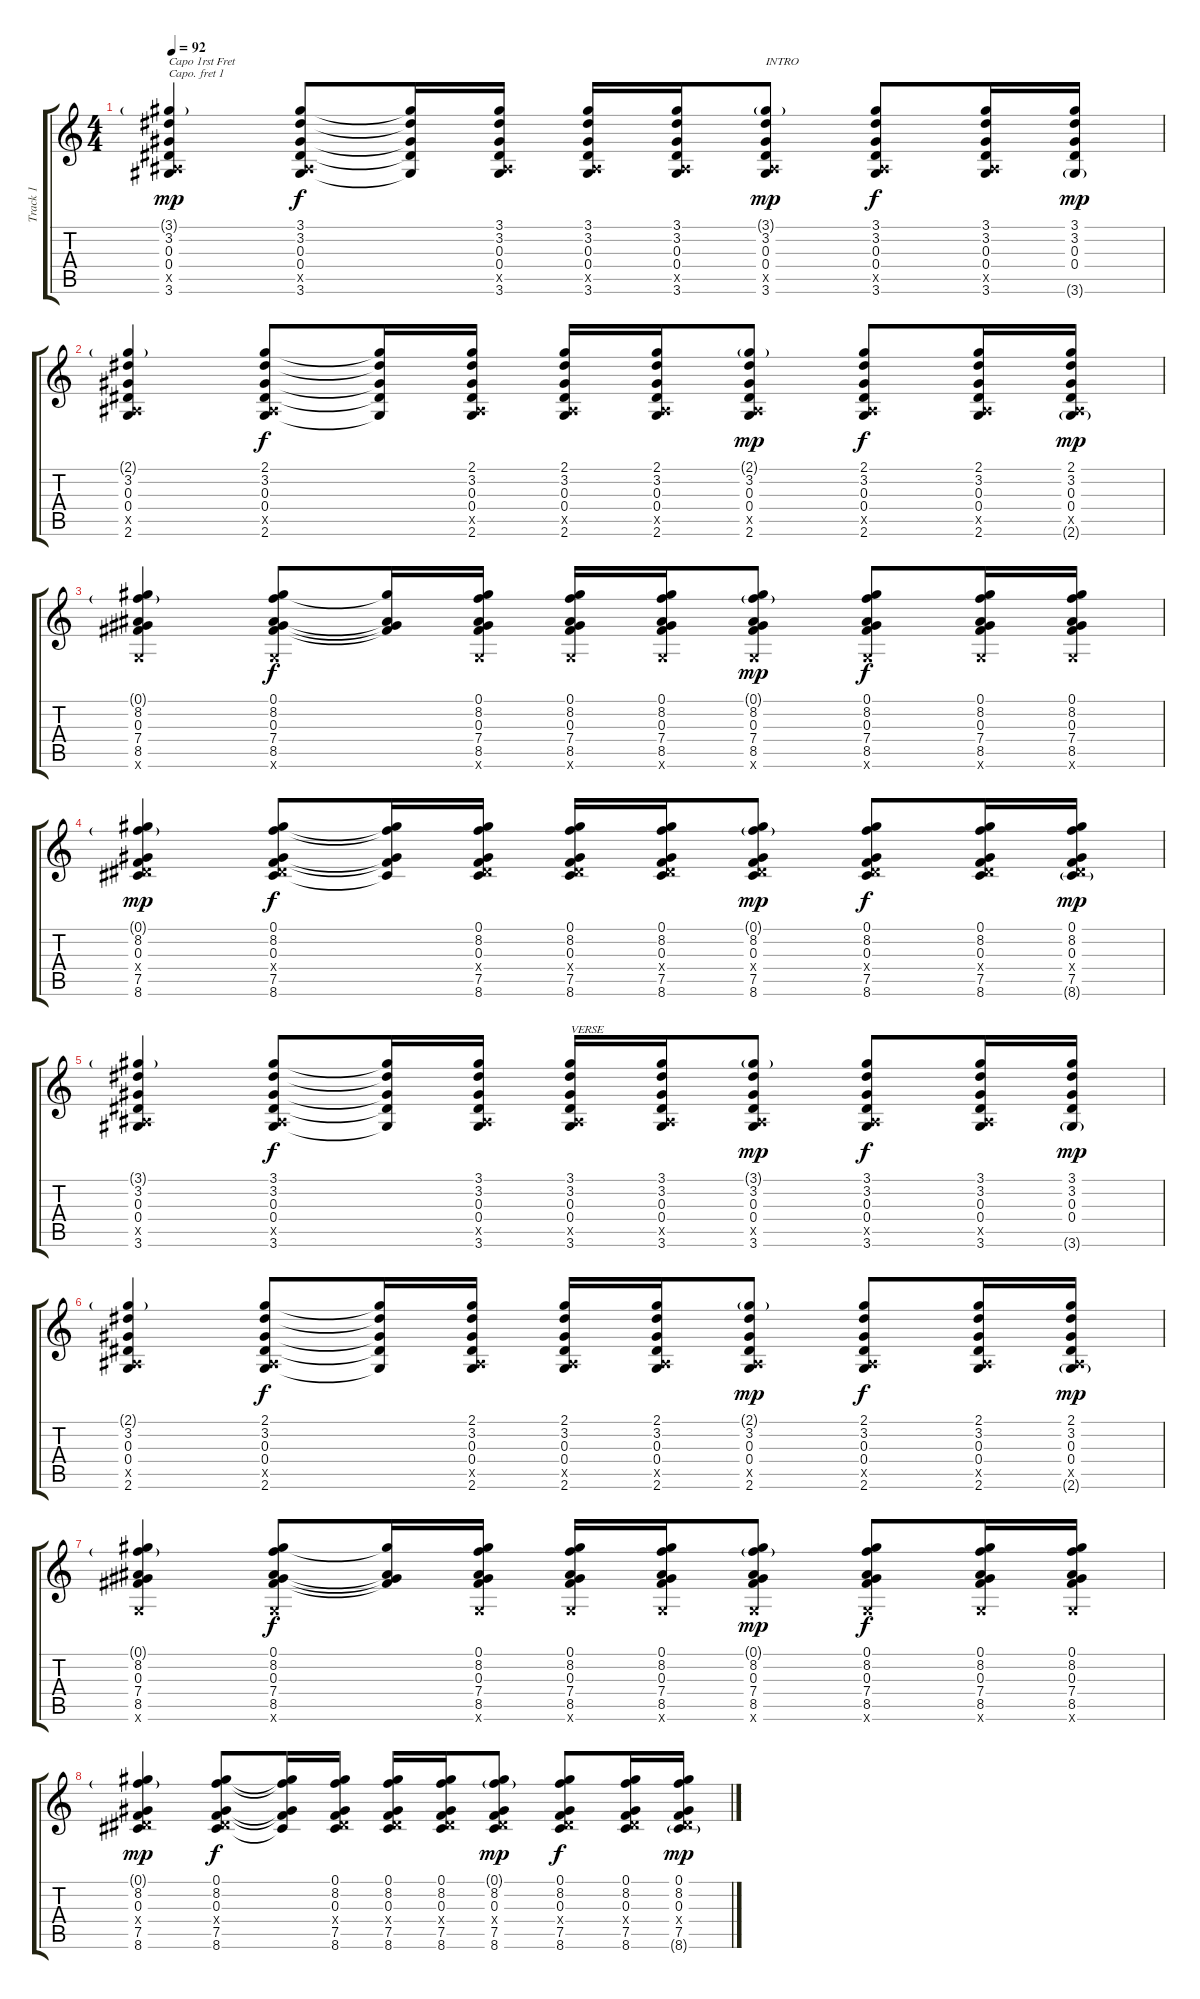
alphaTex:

\track ("Track 1" "Track 1") {instrument acousticguitarnylon}
\staff {score tabs}
\capo 1
\tuning (E4 B3 G3 D3 A2 E2) {hide}
\ts (4 4)
\tempo 92
\clef g2
\ks c
(3.1{g} 3.2 0.3 0.4 0.5{x} 3.6).4{txt "Capo 1rst Fret" dy mp instrument acousticguitarnylon} (3.1 3.2 0.3 0.4 0.5{x} 3.6).8{dy f} (3.1{t} 3.2{t} 0.3{t} 0.4{t} 3.6{t}).16 (3.1 3.2 0.3 0.4 0.5{x} 3.6).16 (3.1 3.2 0.3 0.4 0.5{x} 3.6).16 (3.1 3.2 0.3 0.4 0.5{x} 3.6).16 (3.1{g} 3.2 0.3 0.4 0.5{x} 3.6).8{txt "INTRO" dy mp} (3.1 3.2 0.3 0.4 0.5{x} 3.6).8{dy f} (3.1 3.2 0.3 0.4 0.5{x} 3.6).16 (3.1 3.2 0.3 0.4 3.6{g}).16{dy mp} |
(2.1{g} 3.2 0.3 0.4 0.5{x} 2.6).4 (2.1 3.2 0.3 0.4 0.5{x} 2.6).8{dy f} (2.1{t} 3.2{t} 0.3{t} 0.4{t} 2.6{t}).16 (2.1 3.2 0.3 0.4 0.5{x} 2.6).16 (2.1 3.2 0.3 0.4 0.5{x} 2.6).16 (2.1 3.2 0.3 0.4 0.5{x} 2.6).16 (2.1{g} 3.2 0.3 0.4 0.5{x} 2.6).8{dy mp} (2.1 3.2 0.3 0.4 0.5{x} 2.6).8{dy f} (2.1 3.2 0.3 0.4 0.5{x} 2.6).16 (2.1 3.2 0.3 0.4 0.5{x} 2.6{g}).16{dy mp} |
(0.1{g} 8.2 0.3 7.4 8.5 2.6{x}).4 (0.1 8.2 0.3 7.4 8.5 2.6{x}).8{dy f} (8.2{t} 0.3{t} 7.4{t} 8.5{t}).16 (0.1 8.2 0.3 7.4 8.5 2.6{x}).16 (0.1 8.2 0.3 7.4 8.5 2.6{x}).16 (0.1 8.2 0.3 7.4 8.5 2.6{x}).16 (0.1{g} 8.2 0.3 7.4 8.5 2.6{x}).8{dy mp} (0.1 8.2 0.3 7.4 8.5 2.6{x}).8{dy f} (0.1 8.2 0.3 7.4 8.5 2.6{x}).16 (0.1 8.2 0.3 7.4 8.5 2.6{x}).16 |
(0.1{g} 8.2 0.3 0.4{x} 7.5 8.6).4{dy mp} (0.1 8.2 0.3 0.4{x} 7.5 8.6).8{dy f} (0.1{t} 8.2{t} 0.3{t} 7.5{t} 8.6{t}).16 (0.1 8.2 0.3 0.4{x} 7.5 8.6).16 (0.1 8.2 0.3 0.4{x} 7.5 8.6).16 (0.1 8.2 0.3 0.4{x} 7.5 8.6).16 (0.1{g} 8.2 0.3 0.4{x} 7.5 8.6).8{dy mp} (0.1 8.2 0.3 0.4{x} 7.5 8.6).8{dy f} (0.1 8.2 0.3 0.4{x} 7.5 8.6).16 (0.1 8.2 0.3 0.4{x} 7.5 8.6{g}).16{dy mp} |
(3.1{g} 3.2 0.3 0.4 0.5{x} 3.6).4 (3.1 3.2 0.3 0.4 0.5{x} 3.6).8{dy f} (3.1{t} 3.2{t} 0.3{t} 0.4{t} 3.6{t}).16 (3.1 3.2 0.3 0.4 0.5{x} 3.6).16 (3.1 3.2 0.3 0.4 0.5{x} 3.6).16{txt "VERSE"} (3.1 3.2 0.3 0.4 0.5{x} 3.6).16 (3.1{g} 3.2 0.3 0.4 0.5{x} 3.6).8{dy mp} (3.1 3.2 0.3 0.4 0.5{x} 3.6).8{dy f} (3.1 3.2 0.3 0.4 0.5{x} 3.6).16 (3.1 3.2 0.3 0.4 3.6{g}).16{dy mp} |
(2.1{g} 3.2 0.3 0.4 0.5{x} 2.6).4 (2.1 3.2 0.3 0.4 0.5{x} 2.6).8{dy f} (2.1{t} 3.2{t} 0.3{t} 0.4{t} 2.6{t}).16 (2.1 3.2 0.3 0.4 0.5{x} 2.6).16 (2.1 3.2 0.3 0.4 0.5{x} 2.6).16 (2.1 3.2 0.3 0.4 0.5{x} 2.6).16 (2.1{g} 3.2 0.3 0.4 0.5{x} 2.6).8{dy mp} (2.1 3.2 0.3 0.4 0.5{x} 2.6).8{dy f} (2.1 3.2 0.3 0.4 0.5{x} 2.6).16 (2.1 3.2 0.3 0.4 0.5{x} 2.6{g}).16{dy mp} |
(0.1{g} 8.2 0.3 7.4 8.5 2.6{x}).4 (0.1 8.2 0.3 7.4 8.5 2.6{x}).8{dy f} (8.2{t} 0.3{t} 7.4{t} 8.5{t}).16 (0.1 8.2 0.3 7.4 8.5 2.6{x}).16 (0.1 8.2 0.3 7.4 8.5 2.6{x}).16 (0.1 8.2 0.3 7.4 8.5 2.6{x}).16 (0.1{g} 8.2 0.3 7.4 8.5 2.6{x}).8{dy mp} (0.1 8.2 0.3 7.4 8.5 2.6{x}).8{dy f} (0.1 8.2 0.3 7.4 8.5 2.6{x}).16 (0.1 8.2 0.3 7.4 8.5 2.6{x}).16 |
(0.1{g} 8.2 0.3 0.4{x} 7.5 8.6).4{dy mp} (0.1 8.2 0.3 0.4{x} 7.5 8.6).8{dy f} (0.1{t} 8.2{t} 0.3{t} 7.5{t} 8.6{t}).16 (0.1 8.2 0.3 0.4{x} 7.5 8.6).16 (0.1 8.2 0.3 0.4{x} 7.5 8.6).16 (0.1 8.2 0.3 0.4{x} 7.5 8.6).16 (0.1{g} 8.2 0.3 0.4{x} 7.5 8.6).8{dy mp} (0.1 8.2 0.3 0.4{x} 7.5 8.6).8{dy f} (0.1 8.2 0.3 0.4{x} 7.5 8.6).16 (0.1 8.2 0.3 0.4{x} 7.5 8.6{g}).16{dy mp}
